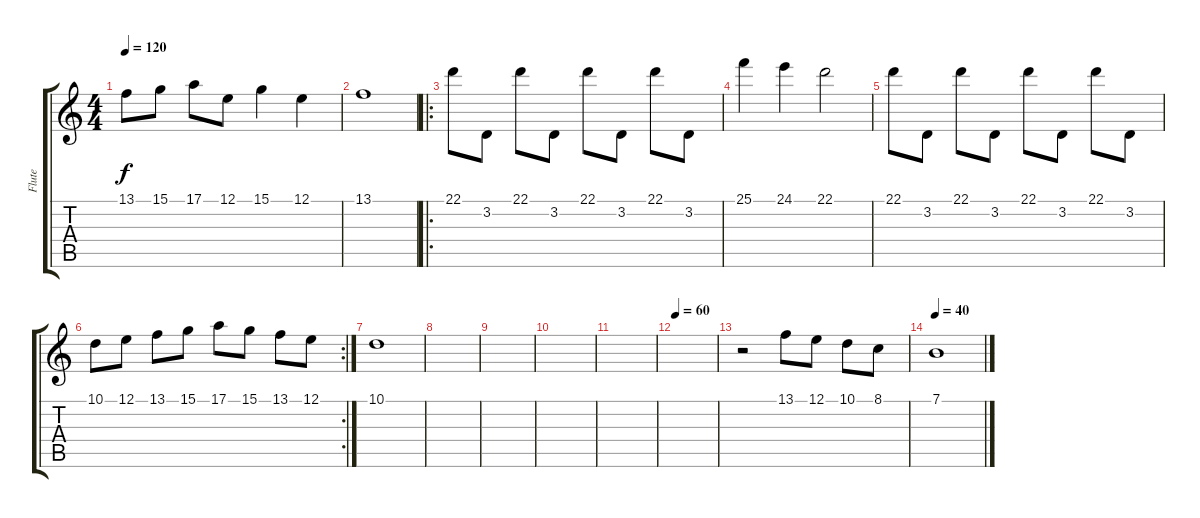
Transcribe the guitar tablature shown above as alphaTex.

\track ("Flute" "Flute") {instrument flute}
\staff {score tabs}
\tuning (E4 B3 G3 D3 A2 E2) {hide}
\ts (4 4)
\tempo 120
\clef g2
\ks c
13.1.8{dy f} 15.1.8 17.1.8 12.1.8 15.1.4 12.1.4 |
13.1.1 |
\ro
22.1.8 3.2.8 22.1.8 3.2.8 22.1.8 3.2.8 22.1.8 3.2.8 |
25.1.4 24.1.4 22.1.2 |
22.1.8 3.2.8 22.1.8 3.2.8 22.1.8 3.2.8 22.1.8 3.2.8 |
\rc 2
10.1.8 12.1.8 13.1.8 15.1.8 17.1.8 15.1.8 13.1.8 12.1.8 |
10.1.1 |
|
|
|
|
\tempo 60
|
r.2 13.1.8 12.1.8 10.1.8 8.1.8 |
\tempo 40
7.1.1{volume 3}
